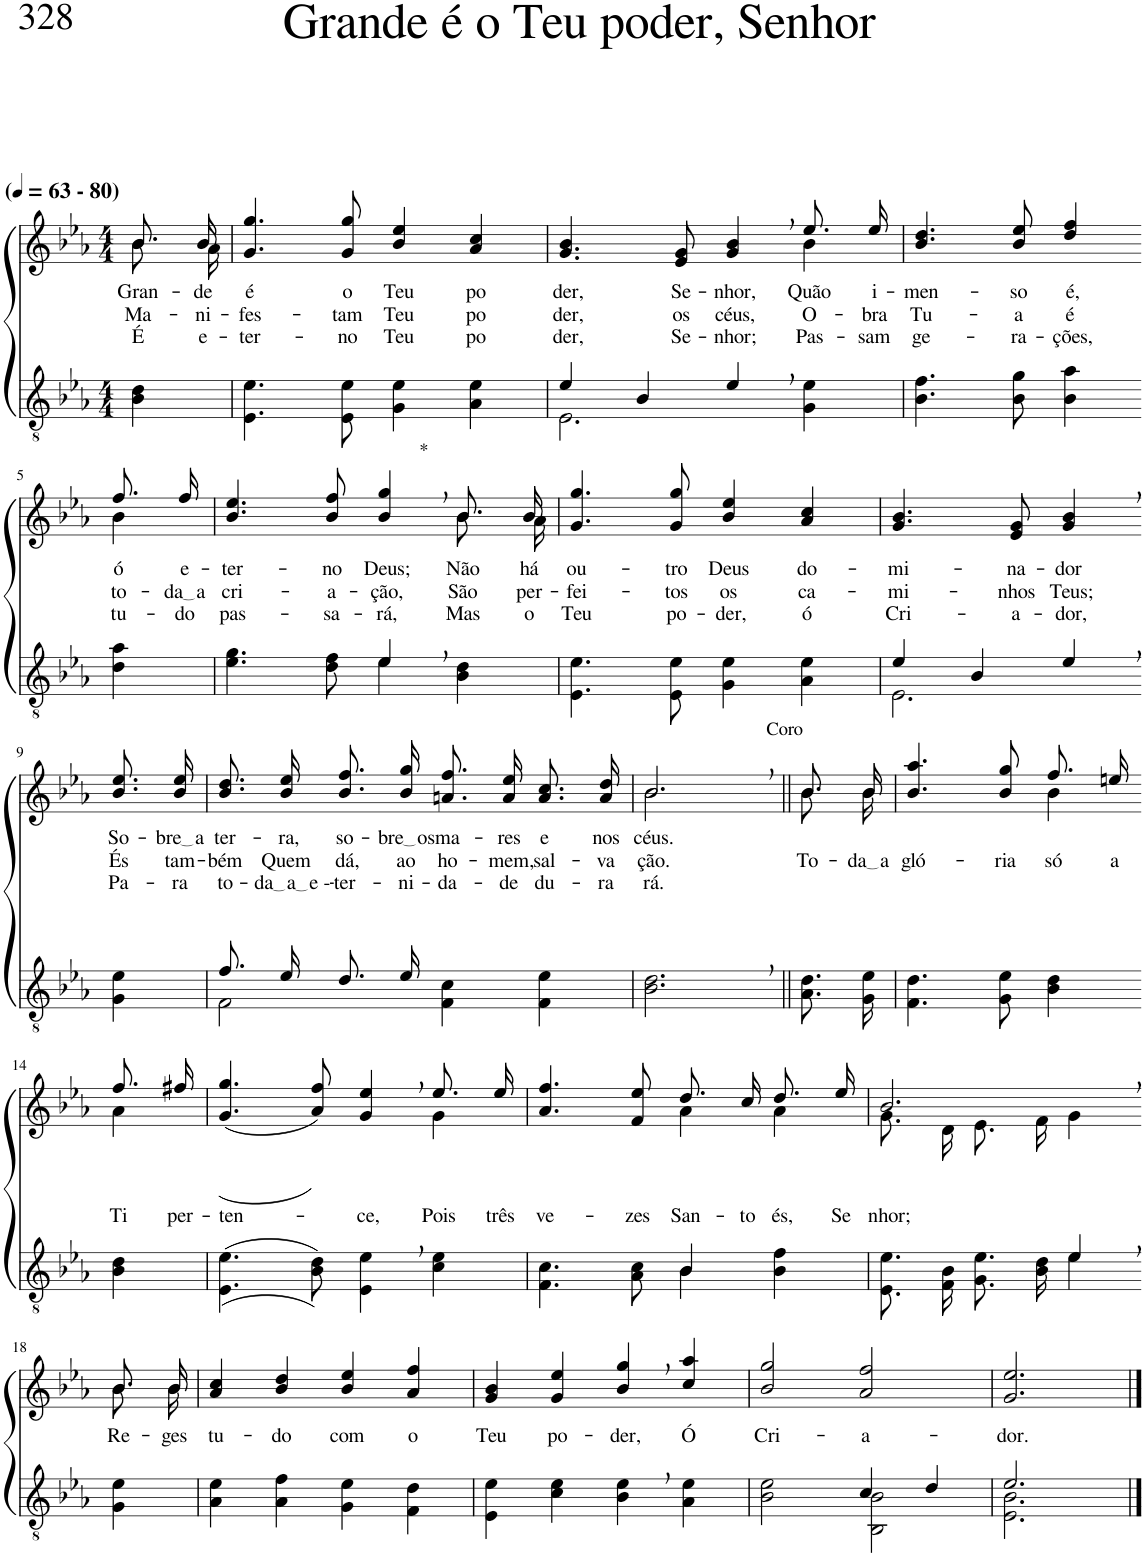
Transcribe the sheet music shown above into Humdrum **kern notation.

**kern	**kern	**text	**text	**text
*part2	*part1	*part1	*part1	*part1
*staff2	*staff1	*staff1	*staff1	*staff1
*I"Parte III e IV	*I"Parte I e II	*	*	*
*clefGv2	*clefG2	*	*	*
*Trd3c5	*Trd3c5	*	*	*
*k[b-e-a-]	*k[b-e-a-]	*	*	*
*M4/4	*M4/4	*	*	*
*MM63	*MM63	*	*	*
=1	=1	=1	=1	=1
*	*^	*	*	*
!	!LO:TX:a:B:t=(	!	!	!	!
!	!LO:TX:a:B:t=- 80)	!	!	!	!
!	!	!	!LO:LY:b	!LO:LY:b	!LO:LY:b
4B-\ 4d\	8.b-/L	8.b-\L	Gran-	Ma-	É
!	!	!	!LO:LY:b	!LO:LY:b	!LO:LY:b
.	16b-/Jk	16a-\Jk	-de	-ni-	e-
=2	=2	=2	=2	=2	=2
!	!	!	!LO:LY:b	!LO:LY:b	!LO:LY:b
*	*v	*v	*	*	*
4.E-\ 4.e-\	4.g/ 4.gg/	é	-fes-	-ter-
!	!	!LO:LY:b	!LO:LY:b	!LO:LY:b
8E-\ 8e-\	8g/ 8gg/	o	-tam	-no
!	!	!LO:LY:b	!LO:LY:b	!LO:LY:b
4G\ 4e-\	4b-/ 4ee-/	Teu	Teu	Teu
!	!	!LO:LY:b	!LO:LY:b	!LO:LY:b
4A-\ 4e-\	4a-/ 4cc/	po-	po-	po-
=3	=3	=3	=3	=3
*^	*^	*	*	*
!	!	!	!	!LO:LY:b	!LO:LY:b	!LO:LY:b
4e-/	2.E-\	2.ryy	4.g/ 4.b-/	-der,	-der,	-der,
4B-/	.	.	.	.	.	.
!	!	!	!	!LO:LY:b	!LO:LY:b	!LO:LY:b
.	.	.	8e-/ 8g/	Se-	os	Se-
!	!	!	!	!LO:LY:b	!LO:LY:b	!LO:LY:b
4e-,/	.	.	4g/ 4b-/	-nhor,	céus,	-nhor;
!	!	!	!	!LO:LY:b	!LO:LY:b	!LO:LY:b
4ryy	4G\ 4e-\	4b-\	8.ee-/L	Quão	O-	Pas-
!	!	!	!	!LO:LY:b	!LO:LY:b	!LO:LY:b
.	.	.	16ee-/Jk	i-	-bra	-sam
*v	*v	*	*	*	*	*
=4	=4	=4	=4	=4	=4
!	!	!	!LO:LY:b	!LO:LY:b	!LO:LY:b
*	*v	*v	*	*	*
4.B-\ 4.f\	4.b-/ 4.dd/	men-	Tu-	ge-
!	!	!LO:LY:b	!LO:LY:b	!LO:LY:b
8B-\ 8g\	8b-/ 8ee-/	-so	-a	-ra-
!	!	!LO:LY:b	!LO:LY:b	!LO:LY:b
4B-\ 4a-\	4dd/ 4ff/	é,	é	-ções,
!!LO:LB:g=z
=5-	=5-	=5-	=5-	=5-
*	*^	*	*	*
!	!	!	!LO:LY:b	!LO:LY:b	!LO:LY:b
4d\ 4a-\	8.ff/L	4b-\	-ó	to-	tu-
!	!	!	!LO:LY:b	!LO:LY:b	!LO:LY:b
.	16ff/Jk	.	e-	da a	-do
=6	=6	=6	=6	=6	=6
*^	*	*	*	*	*
!	!	!	!	!LO:LY:b	!LO:LY:b	!LO:LY:b
2ryy	4.e-\ 4.g\	4.b-/ 4.ee-/	2.ryy	-ter-	cri-	pas-
!	!	!	!	!LO:LY:b	!LO:LY:b	!LO:LY:b
.	8d\ 8f\	8b-/ 8ff/	.	-no	-a-	-sa-
!	!	!LO:TX:a:t=*	!	!	!	!
!	!	!	!	!LO:LY:b	!LO:LY:b	!LO:LY:b
4e-,/	4e-\	4b-/, 4gg/,	.	Deus;	-ção,	-rá,
!	!	!	!	!LO:LY:b	!LO:LY:b	!LO:LY:b
4ryy	4B-\ 4d\	8.b-/L	8.b-\L	Não	São	Mas
!	!	!	!	!LO:LY:b	!LO:LY:b	!LO:LY:b
.	.	16b-/Jk	16a-\Jk	há	per-	o
*v	*v	*	*	*	*	*
=7	=7	=7	=7	=7	=7
!	!	!	!LO:LY:b	!LO:LY:b	!LO:LY:b
*	*v	*v	*	*	*
4.E-\ 4.e-\	4.g/ 4.gg/	ou-	-fei-	Teu
!	!	!LO:LY:b	!LO:LY:b	!LO:LY:b
8E-\ 8e-\	8g/ 8gg/	-tro	-tos	po-
!	!	!LO:LY:b	!LO:LY:b	!LO:LY:b
4G\ 4e-\	4b-/ 4ee-/	Deus	os	-der,
!	!	!LO:LY:b	!LO:LY:b	!LO:LY:b
4A-\ 4e-\	4a-/ 4cc/	do-	ca-	ó
=8	=8	=8	=8	=8
*^	*	*	*	*
!	!	!	!LO:LY:b	!LO:LY:b	!LO:LY:b
4e-/	2.E-\	4.g/ 4.b-/	-mi-	-mi-	Cri-
4B-/	.	.	.	.	.
!	!	!	!LO:LY:b	!LO:LY:b	!LO:LY:b
.	.	8e-/ 8g/	-na-	-nhos	-a-
!	!	!	!LO:LY:b	!LO:LY:b	!LO:LY:b
4e-,/	.	4g/, 4b-/,	-dor	Teus;	-dor,
*v	*v	*	*	*	*
!!LO:LB:g=z
=9-	=9-	=9-	=9-	=9-
!	!	!LO:LY:b	!LO:LY:b	!LO:LY:b
4G\ 4e-\	8.b-\ 8.ee-\L	So-	És	Pa-
!	!	!LO:LY:b	!LO:LY:b	!LO:LY:b
.	16b-\ 16ee-\Jk	bre a	tam-	-ra
=10	=10	=10	=10	=10
*^	*	*	*	*
!	!	!	!LO:LY:b	!LO:LY:b	!LO:LY:b
8.f/L	2F\	8.b-\ 8.dd\L	ter-	-bém	to-
!	!	!	!LO:LY:b	!LO:LY:b	!LO:LY:b
16e-/Jk	.	16b-\ 16ee-\Jk	-ra,	Quem	da a e -
!	!	!	!LO:LY:b	!LO:LY:b	!LO:LY:b
8.d/L	.	8.b-\ 8.ff\L	so-	dá,	-ter-
!	!	!	!LO:LY:b	!LO:LY:b	!LO:LY:b
16e-/Jk	.	16b-\ 16gg\Jk	bre os	ao	-ni-
!	!	!	!LO:LY:b	!LO:LY:b	!LO:LY:b
2ryy	4F\ 4c\	8.an\ 8.ff\L	ma-	ho-	-da-
!	!	!	!LO:LY:b	!LO:LY:b	!LO:LY:b
.	.	16a\ 16ee-\Jk	-res	-mem,	-de
!	!	!	!LO:LY:b	!LO:LY:b	!LO:LY:b
.	4F\ 4e-\	8.a\ 8.cc\L	e	sal-	du-
!	!	!	!LO:LY:b	!LO:LY:b	!LO:LY:b
.	.	16a\ 16dd\Jk	nos	-va-	-ra-
*v	*v	*	*	*	*
=11	=11	=11	=11	=11
*	*^	*	*	*
!	!	!	!LO:LY:b	!LO:LY:b	!LO:LY:b
2.B-\, 2.d\,	2.b-,/	2.b-\	céus.	-ção.	-rá.
=12||	=12||	=12||	=12||	=12||	=12||
!	!LO:TX:a:t=Coro	!	!	!	!
!	!	!	!	!LO:LY:b	!
8.A-\ 8.d\L	8.b-\L	8.b-/L	.	To-	.
!	!	!	!	!LO:LY:b	!
16G\ 16e-\Jk	16b-\Jk	16b-/Jk	.	da a	.
=13	=13	=13	=13	=13	=13
!	!	!	!	!LO:LY:b	!
4.F\ 4.d\	4.b-/ 4.aa-/	2ryy	.	gló-	.
!	!	!	!	!LO:LY:b	!
8G\ 8e-\	8b-/ 8gg/	.	.	-ria	.
!	!	!	!	!LO:LY:b	!
4B-\ 4d\	8.ff/L	4b-\	.	só	.
!	!	!	!	!LO:LY:b	!
.	16een/Jk	.	.	a	.
!!LO:LB:g=z	!!
=14-	=14-	=14-	=14-	=14-	=14-
!	!	!	!LO:LY:b	!	!
4B-\ 4d\	8.ff/L	4a-\	Ti	.	.
!	!	!	!LO:LY:b	!	!
.	16ff#X/Jk	.	per-	.	.
=15	=15	=15	=15	=15	=15
!	!	!	!LO:LY:b	!	!
((4.E-\ 4.e-\	((4.g/ 4.gg/	2.ryy	-ten-	.	.
8B-\ 8d\))	8a-/ 8ff/))	.	.	.	.
!	!	!	!LO:LY:b	!	!
4E-\, 4e-\,	4g/, 4ee-/,	.	-ce,	.	.
!	!	!	!LO:LY:b	!	!
4c\ 4e-\	8.ee-/L	4g\	Pois	.	.
!	!	!	!LO:LY:b	!	!
.	16ee-/Jk	.	três	.	.
=16	=16	=16	=16	=16	=16
*^	*	*	*	*	*
!	!	!	!	!LO:LY:b	!	!
4.F\ 4.c\	2ryy	4.a-/ 4.ff/	2ryy	ve-	.	.
!	!	!	!	!LO:LY:b	!	!
8A-\ 8c\	.	8f/ 8ee-/	.	-zes	.	.
!	!	!	!	!LO:LY:b	!	!
4B-\	4B-/	8.dd/L	4a-\	San-	.	.
!	!	!	!	!LO:LY:b	!	!
.	.	16cc/Jk	.	-to	.	.
!	!	!	!	!LO:LY:b	!	!
4B-\ 4f\	4ryy	8.dd/L	4a-\	és,	.	.
!	!	!	!	!LO:LY:b	!	!
.	.	16ee-/Jk	.	Se-	.	.
=17	=17	=17	=17	=17	=17	=17
!	!	!	!	!LO:LY:b	!	!
2ryy	8.E-/ 8.e-/L	2.b-,/	8.g\L	-nhor;	.	.
.	16F/ 16B-/Jk	.	16d\Jk	.	.	.
.	8.G\ 8.e-\L	.	8.e-\L	.	.	.
.	16B-\ 16d\Jk	.	16f\Jk	.	.	.
4e-,/	4e-\	.	4g\	.	.	.
!!LO:LB:g=z	!!
=18-	=18-	=18-	=18-	=18-	=18-	=18-
!	!	!	!	!LO:LY:b	!	!
*v	*v	*	*	*	*	*
4G\ 4e-\	8.b-\L	8.b-/L	Re-	.	.
!	!	!	!LO:LY:b	!	!
.	16b-\Jk	16b-/Jk	-ges	.	.
=19	=19	=19	=19	=19	=19
!	!	!	!LO:LY:b	!	!
*	*v	*v	*	*	*
4A-\ 4e-\	4a-/ 4cc/	tu-	.	.
!	!	!LO:LY:b	!	!
4A-\ 4f\	4b-/ 4dd/	-do	.	.
!	!	!LO:LY:b	!	!
4G\ 4e-\	4b-/ 4ee-/	com	.	.
!	!	!LO:LY:b	!	!
4F\ 4d\	4a-/ 4ff/	o	.	.
=20	=20	=20	=20	=20
!	!	!LO:LY:b	!	!
4E-\ 4e-\	4g/ 4b-/	Teu	.	.
!	!	!LO:LY:b	!	!
4c\ 4e-\	4g/ 4ee-/	po-	.	.
!	!	!LO:LY:b	!	!
4B-\, 4e-\,	4b-/, 4gg/,	-der,	.	.
!	!	!LO:LY:b	!	!
4A-\ 4e-\	4cc/ 4aa-/	Ó	.	.
=21	=21	=21	=21	=21
*^	*	*	*	*
!	!	!	!LO:LY:b	!	!
2ryy	2B-\ 2e-\	2b-/ 2gg/	Cri-	.	.
!	!	!	!LO:LY:b	!	!
4c/	2BB-\ 2B-\	2a-/ 2ff/	-a-	.	.
4d/	.	.	.	.	.
=22	=22	=22	=22	=22	=22
!	!	!	!LO:LY:b	!	!
2.e-/	2.E-\ 2.B-\	2.g/ 2.ee-/	-dor.	.	.
*v	*v	*	*	*	*
==	==	==	==	==
*-	*-	*-	*-	*-
